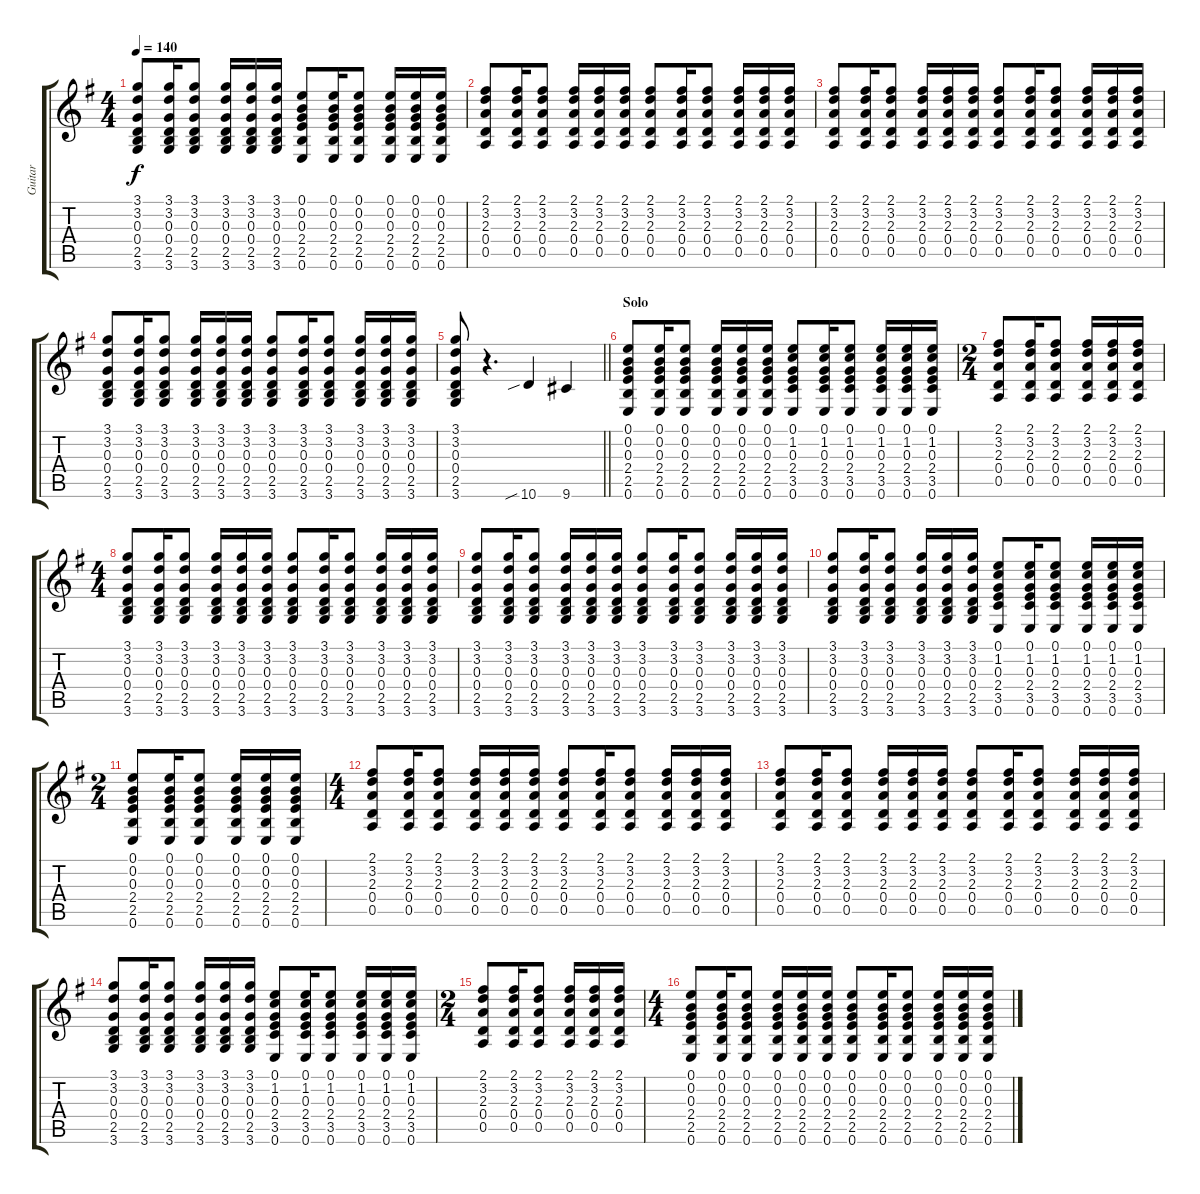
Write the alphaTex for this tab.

\track ("Guitar" "Guitar") {instrument distortionguitar}
\staff {score tabs}
\tuning (E4 B3 G3 D3 A2 E2) {hide}
\ts (4 4)
\tempo 140
\clef g2
\ks g
(3.1 3.2 0.3 0.4 2.5 3.6).8{dy f} (3.1 3.2 0.3 0.4 2.5 3.6).16 (3.1 3.2 0.3 0.4 2.5 3.6).8 (3.1 3.2 0.3 0.4 2.5 3.6).16 (3.1 3.2 0.3 0.4 2.5 3.6).16 (3.1 3.2 0.3 0.4 2.5 3.6).16 (0.1 0.2 0.3 2.4 2.5 0.6).8 (0.1 0.2 0.3 2.4 2.5 0.6).16 (0.1 0.2 0.3 2.4 2.5 0.6).8 (0.1 0.2 0.3 2.4 2.5 0.6).16 (0.1 0.2 0.3 2.4 2.5 0.6).16 (0.1 0.2 0.3 2.4 2.5 0.6).16 |
(2.1 3.2 2.3 0.4 0.5).8 (2.1 3.2 2.3 0.4 0.5).16 (2.1 3.2 2.3 0.4 0.5).8 (2.1 3.2 2.3 0.4 0.5).16 (2.1 3.2 2.3 0.4 0.5).16 (2.1 3.2 2.3 0.4 0.5).16 (2.1 3.2 2.3 0.4 0.5).8 (2.1 3.2 2.3 0.4 0.5).16 (2.1 3.2 2.3 0.4 0.5).8 (2.1 3.2 2.3 0.4 0.5).16 (2.1 3.2 2.3 0.4 0.5).16 (2.1 3.2 2.3 0.4 0.5).16 |
(2.1 3.2 2.3 0.4 0.5).8 (2.1 3.2 2.3 0.4 0.5).16 (2.1 3.2 2.3 0.4 0.5).8 (2.1 3.2 2.3 0.4 0.5).16 (2.1 3.2 2.3 0.4 0.5).16 (2.1 3.2 2.3 0.4 0.5).16 (2.1 3.2 2.3 0.4 0.5).8 (2.1 3.2 2.3 0.4 0.5).16 (2.1 3.2 2.3 0.4 0.5).8 (2.1 3.2 2.3 0.4 0.5).16 (2.1 3.2 2.3 0.4 0.5).16 (2.1 3.2 2.3 0.4 0.5).16 |
(3.1 3.2 0.3 0.4 2.5 3.6).8 (3.1 3.2 0.3 0.4 2.5 3.6).16 (3.1 3.2 0.3 0.4 2.5 3.6).8 (3.1 3.2 0.3 0.4 2.5 3.6).16 (3.1 3.2 0.3 0.4 2.5 3.6).16 (3.1 3.2 0.3 0.4 2.5 3.6).16 (3.1 3.2 0.3 0.4 2.5 3.6).8 (3.1 3.2 0.3 0.4 2.5 3.6).16 (3.1 3.2 0.3 0.4 2.5 3.6).8 (3.1 3.2 0.3 0.4 2.5 3.6).16 (3.1 3.2 0.3 0.4 2.5 3.6).16 (3.1 3.2 0.3 0.4 2.5 3.6).16 |
\barLineRight lightlight
(3.1 3.2 0.3 0.4 2.5 3.6).8 r.4{d} 10.6{sib}.4 9.6.4 |
\section ("" "Solo")
(0.1 0.2 0.3 2.4 2.5 0.6).8{instrument distortionguitar} (0.1 0.2 0.3 2.4 2.5 0.6).16 (0.1 0.2 0.3 2.4 2.5 0.6).8 (0.1 0.2 0.3 2.4 2.5 0.6).16 (0.1 0.2 0.3 2.4 2.5 0.6).16 (0.1 0.2 0.3 2.4 2.5 0.6).16 (0.1 1.2 0.3 2.4 3.5 0.6).8 (0.1 1.2 0.3 2.4 3.5 0.6).16 (0.1 1.2 0.3 2.4 3.5 0.6).8 (0.1 1.2 0.3 2.4 3.5 0.6).16 (0.1 1.2 0.3 2.4 3.5 0.6).16 (0.1 1.2 0.3 2.4 3.5 0.6).16 |
\ts (2 4)
(2.1 3.2 2.3 0.4 0.5).8 (2.1 3.2 2.3 0.4 0.5).16 (2.1 3.2 2.3 0.4 0.5).8 (2.1 3.2 2.3 0.4 0.5).16 (2.1 3.2 2.3 0.4 0.5).16 (2.1 3.2 2.3 0.4 0.5).16 |
\ts (4 4)
(3.1 3.2 0.3 0.4 2.5 3.6).8 (3.1 3.2 0.3 0.4 2.5 3.6).16 (3.1 3.2 0.3 0.4 2.5 3.6).8 (3.1 3.2 0.3 0.4 2.5 3.6).16 (3.1 3.2 0.3 0.4 2.5 3.6).16 (3.1 3.2 0.3 0.4 2.5 3.6).16 (3.1 3.2 0.3 0.4 2.5 3.6).8 (3.1 3.2 0.3 0.4 2.5 3.6).16 (3.1 3.2 0.3 0.4 2.5 3.6).8 (3.1 3.2 0.3 0.4 2.5 3.6).16 (3.1 3.2 0.3 0.4 2.5 3.6).16 (3.1 3.2 0.3 0.4 2.5 3.6).16 |
(3.1 3.2 0.3 0.4 2.5 3.6).8 (3.1 3.2 0.3 0.4 2.5 3.6).16 (3.1 3.2 0.3 0.4 2.5 3.6).8 (3.1 3.2 0.3 0.4 2.5 3.6).16 (3.1 3.2 0.3 0.4 2.5 3.6).16 (3.1 3.2 0.3 0.4 2.5 3.6).16 (3.1 3.2 0.3 0.4 2.5 3.6).8 (3.1 3.2 0.3 0.4 2.5 3.6).16 (3.1 3.2 0.3 0.4 2.5 3.6).8 (3.1 3.2 0.3 0.4 2.5 3.6).16 (3.1 3.2 0.3 0.4 2.5 3.6).16 (3.1 3.2 0.3 0.4 2.5 3.6).16 |
(3.1 3.2 0.3 0.4 2.5 3.6).8 (3.1 3.2 0.3 0.4 2.5 3.6).16 (3.1 3.2 0.3 0.4 2.5 3.6).8 (3.1 3.2 0.3 0.4 2.5 3.6).16 (3.1 3.2 0.3 0.4 2.5 3.6).16 (3.1 3.2 0.3 0.4 2.5 3.6).16 (0.1 1.2 0.3 2.4 3.5 0.6).8 (0.1 1.2 0.3 2.4 3.5 0.6).16 (0.1 1.2 0.3 2.4 3.5 0.6).8 (0.1 1.2 0.3 2.4 3.5 0.6).16 (0.1 1.2 0.3 2.4 3.5 0.6).16 (0.1 1.2 0.3 2.4 3.5 0.6).16 |
\ts (2 4)
(0.1 0.2 0.3 2.4 2.5 0.6).8 (0.1 0.2 0.3 2.4 2.5 0.6).16 (0.1 0.2 0.3 2.4 2.5 0.6).8 (0.1 0.2 0.3 2.4 2.5 0.6).16 (0.1 0.2 0.3 2.4 2.5 0.6).16 (0.1 0.2 0.3 2.4 2.5 0.6).16 |
\ts (4 4)
(2.1 3.2 2.3 0.4 0.5).8 (2.1 3.2 2.3 0.4 0.5).16 (2.1 3.2 2.3 0.4 0.5).8 (2.1 3.2 2.3 0.4 0.5).16 (2.1 3.2 2.3 0.4 0.5).16 (2.1 3.2 2.3 0.4 0.5).16 (2.1 3.2 2.3 0.4 0.5).8 (2.1 3.2 2.3 0.4 0.5).16 (2.1 3.2 2.3 0.4 0.5).8 (2.1 3.2 2.3 0.4 0.5).16 (2.1 3.2 2.3 0.4 0.5).16 (2.1 3.2 2.3 0.4 0.5).16 |
(2.1 3.2 2.3 0.4 0.5).8 (2.1 3.2 2.3 0.4 0.5).16 (2.1 3.2 2.3 0.4 0.5).8 (2.1 3.2 2.3 0.4 0.5).16 (2.1 3.2 2.3 0.4 0.5).16 (2.1 3.2 2.3 0.4 0.5).16 (2.1 3.2 2.3 0.4 0.5).8 (2.1 3.2 2.3 0.4 0.5).16 (2.1 3.2 2.3 0.4 0.5).8 (2.1 3.2 2.3 0.4 0.5).16 (2.1 3.2 2.3 0.4 0.5).16 (2.1 3.2 2.3 0.4 0.5).16 |
(3.1 3.2 0.3 0.4 2.5 3.6).8 (3.1 3.2 0.3 0.4 2.5 3.6).16 (3.1 3.2 0.3 0.4 2.5 3.6).8 (3.1 3.2 0.3 0.4 2.5 3.6).16 (3.1 3.2 0.3 0.4 2.5 3.6).16 (3.1 3.2 0.3 0.4 2.5 3.6).16 (0.1 1.2 0.3 2.4 3.5 0.6).8 (0.1 1.2 0.3 2.4 3.5 0.6).16 (0.1 1.2 0.3 2.4 3.5 0.6).8 (0.1 1.2 0.3 2.4 3.5 0.6).16 (0.1 1.2 0.3 2.4 3.5 0.6).16 (0.1 1.2 0.3 2.4 3.5 0.6).16 |
\ts (2 4)
(2.1 3.2 2.3 0.4 0.5).8 (2.1 3.2 2.3 0.4 0.5).16 (2.1 3.2 2.3 0.4 0.5).8 (2.1 3.2 2.3 0.4 0.5).16 (2.1 3.2 2.3 0.4 0.5).16 (2.1 3.2 2.3 0.4 0.5).16 |
\ts (4 4)
(0.1 0.2 0.3 2.4 2.5 0.6).8 (0.1 0.2 0.3 2.4 2.5 0.6).16 (0.1 0.2 0.3 2.4 2.5 0.6).8 (0.1 0.2 0.3 2.4 2.5 0.6).16 (0.1 0.2 0.3 2.4 2.5 0.6).16 (0.1 0.2 0.3 2.4 2.5 0.6).16 (0.1 0.2 0.3 2.4 2.5 0.6).8 (0.1 0.2 0.3 2.4 2.5 0.6).16 (0.1 0.2 0.3 2.4 2.5 0.6).8 (0.1 0.2 0.3 2.4 2.5 0.6).16 (0.1 0.2 0.3 2.4 2.5 0.6).16 (0.1 0.2 0.3 2.4 2.5 0.6).16
